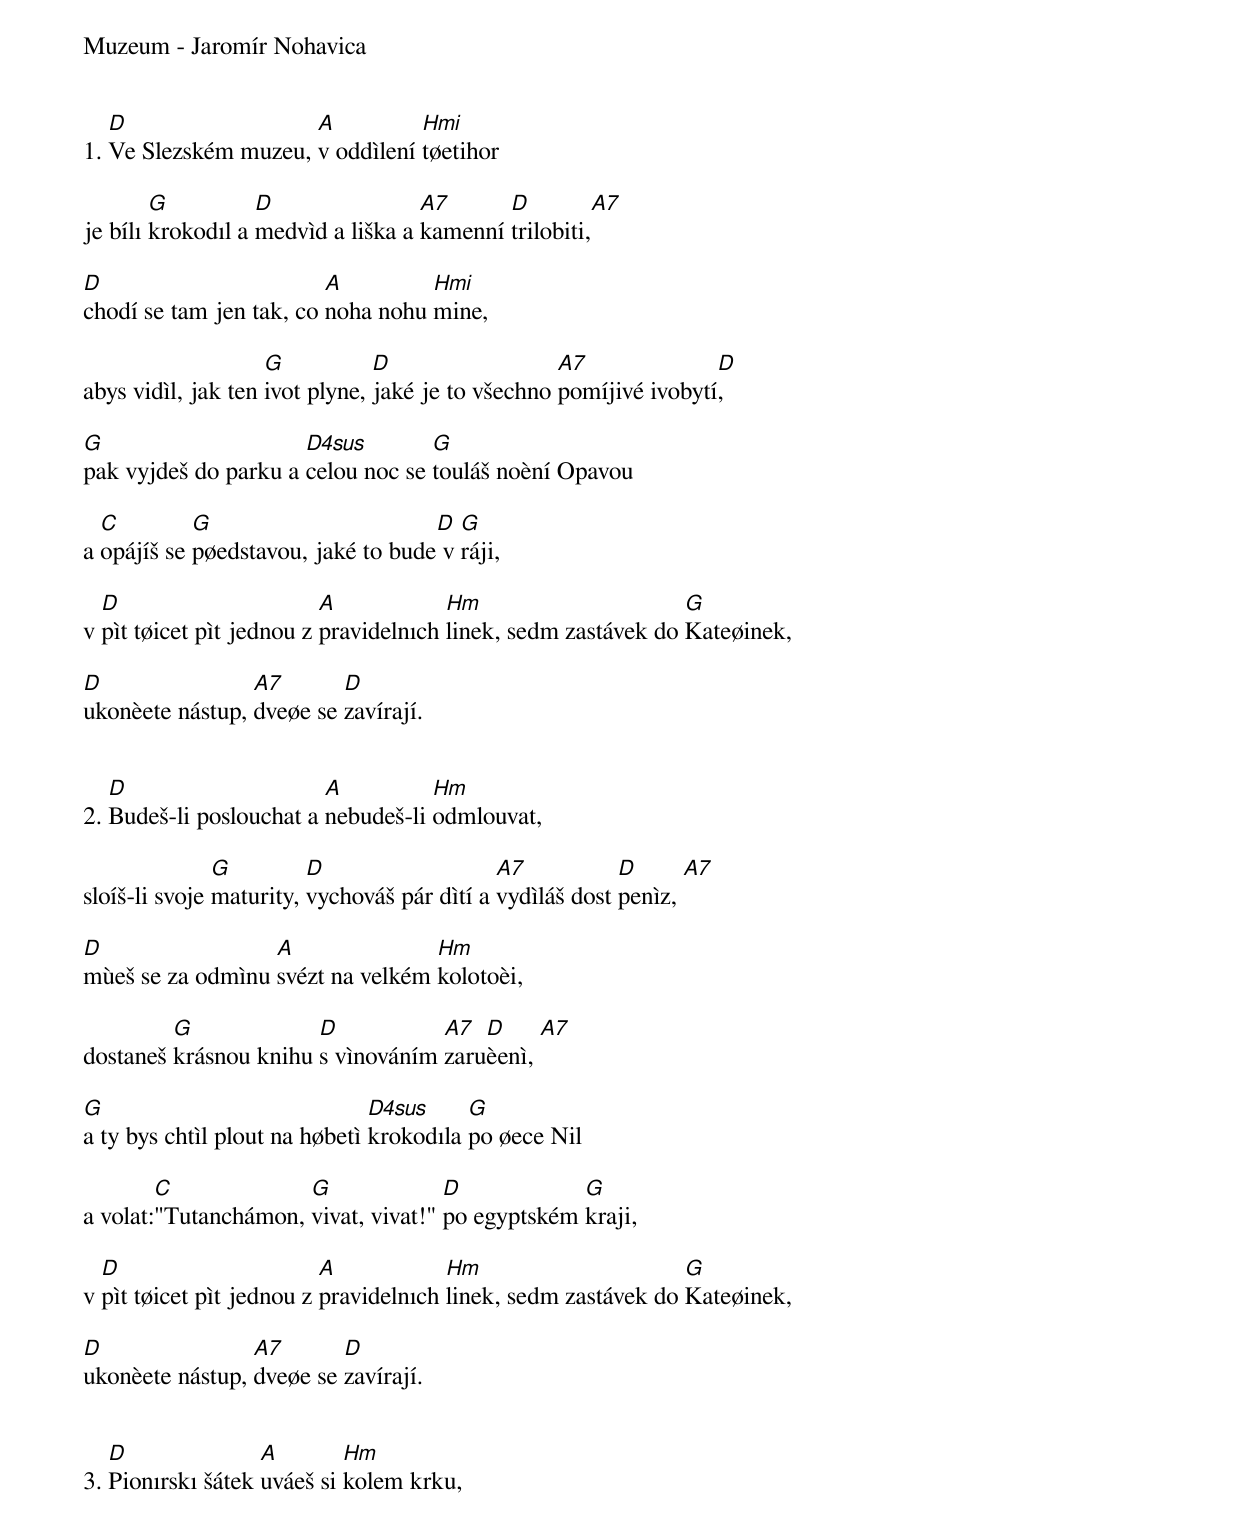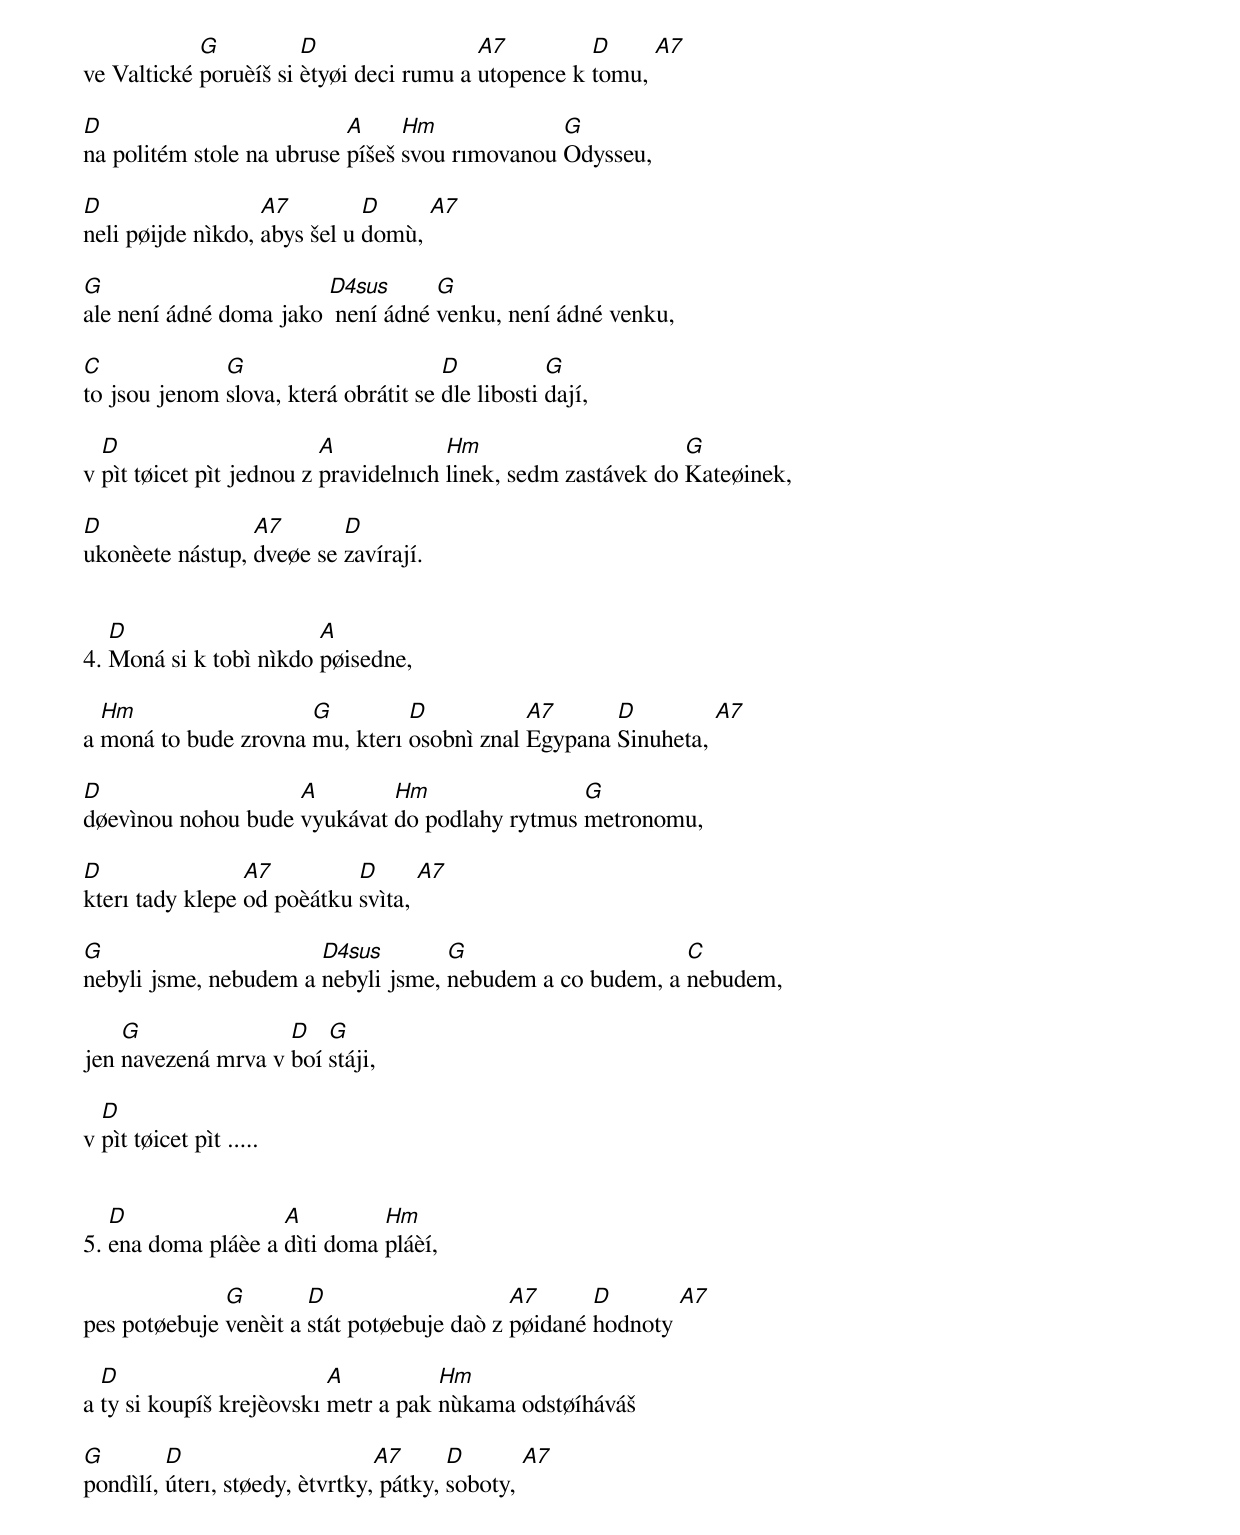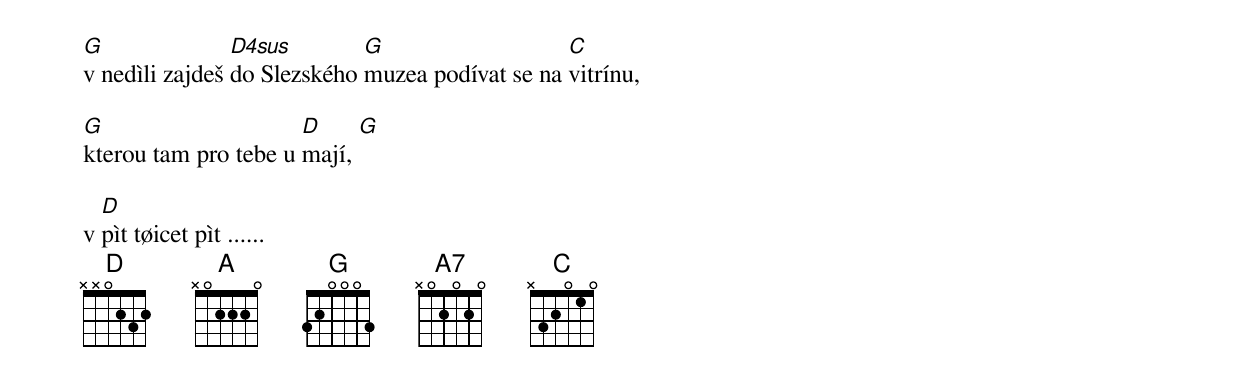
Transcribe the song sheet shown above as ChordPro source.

Muzeum - Jaromír Nohavica


1. [D]Ve Slezském muzeu, [A]v oddìlení [Hmi]tøetihor

je bílı [G]krokodıl a [D]medvìd a liška a [A7]kamenní [D]trilobiti,[A7]

[D]chodí se tam jen tak, co [A]noha nohu [Hmi]mine,

abys vidìl, jak ten [G]ivot plyne, [D]jaké je to všechno [A7]pomíjivé ivobytí[D],

[G]pak vyjdeš do parku a [D4sus]celou noc se [G]touláš noèní Opavou

a [C]opájíš se [G]pøedstavou, jaké to bude[D] v [G]ráji,

v [D]pìt tøicet pìt jednou z [A]pravidelnıch [Hm]linek, sedm zastávek do [G]Kateøinek,

[D]ukonèete nástup, [A7]dveøe se [D]zavírají.


2. [D]Budeš-li poslouchat a [A]nebudeš-li [Hm]odmlouvat,

sloíš-li svoje [G]maturity, [D]vychováš pár dìtí a [A7]vydìláš dost [D]penìz, [A7]

[D]mùeš se za odmìnu [A]svézt na velkém [Hm]kolotoèi,

dostaneš [G]krásnou knihu [D]s vìnováním [A7]zaru[D]èenì, [A7]

[G]a ty bys chtìl plout na høbetì [D4sus]krokodıla [G]po øece Nil

a volat:[C]"Tutanchámon, [G]vivat, vivat!" [D]po egyptském [G]kraji,

v [D]pìt tøicet pìt jednou z [A]pravidelnıch [Hm]linek, sedm zastávek do [G]Kateøinek,

[D]ukonèete nástup, [A7]dveøe se [D]zavírají.


3. [D]Pionırskı šátek [A]uváeš si [Hm]kolem krku,

ve Valtické [G]poruèíš si [D]ètyøi deci rumu a [A7]utopence k [D]tomu, [A7]

[D]na politém stole na ubruse [A]píšeš [Hm]svou rımovanou [G]Odysseu,

[D]neli pøijde nìkdo, [A7]abys šel u [D]domù, [A7]

[G]ale není ádné doma jako [D4sus] není ádné [G]venku, není ádné venku,

[C]to jsou jenom [G]slova, která obrátit se [D]dle libosti [G]dají,

v [D]pìt tøicet pìt jednou z [A]pravidelnıch [Hm]linek, sedm zastávek do [G]Kateøinek,

[D]ukonèete nástup, [A7]dveøe se [D]zavírají.


4. [D]Moná si k tobì nìkdo [A]pøisedne,

a [Hm]moná to bude zrovna [G]mu, kterı [D]osobnì znal [A7]Egypana [D]Sinuheta, [A7]

[D]døevìnou nohou bude [A]vyukávat [Hm]do podlahy rytmus [G]metronomu,

[D]kterı tady klepe [A7]od poèátku [D]svìta, [A7]

[G]nebyli jsme, nebudem a [D4sus]nebyli jsme, [G]nebudem a co budem, a [C]nebudem,

jen [G]navezená mrva v [D]boí [G]stáji,

v [D]pìt tøicet pìt .....


5. [D]ena doma pláèe a [A]dìti doma [Hm]pláèí,

pes potøebuje [G]venèit a [D]stát potøebuje daò z [A7]pøidané [D]hodnoty [A7]

a [D]ty si koupíš krejèovskı [A]metr a pak [Hm]nùkama odstøíháváš

[G]pondìlí, [D]úterı, støedy, ètvrtky,[A7] pátky, [D]soboty, [A7]

[G]v nedìli zajdeš [D4sus]do Slezského [G]muzea podívat se na [C]vitrínu,

[G]kterou tam pro tebe u [D]mají, [G]

v [D]pìt tøicet pìt ......
